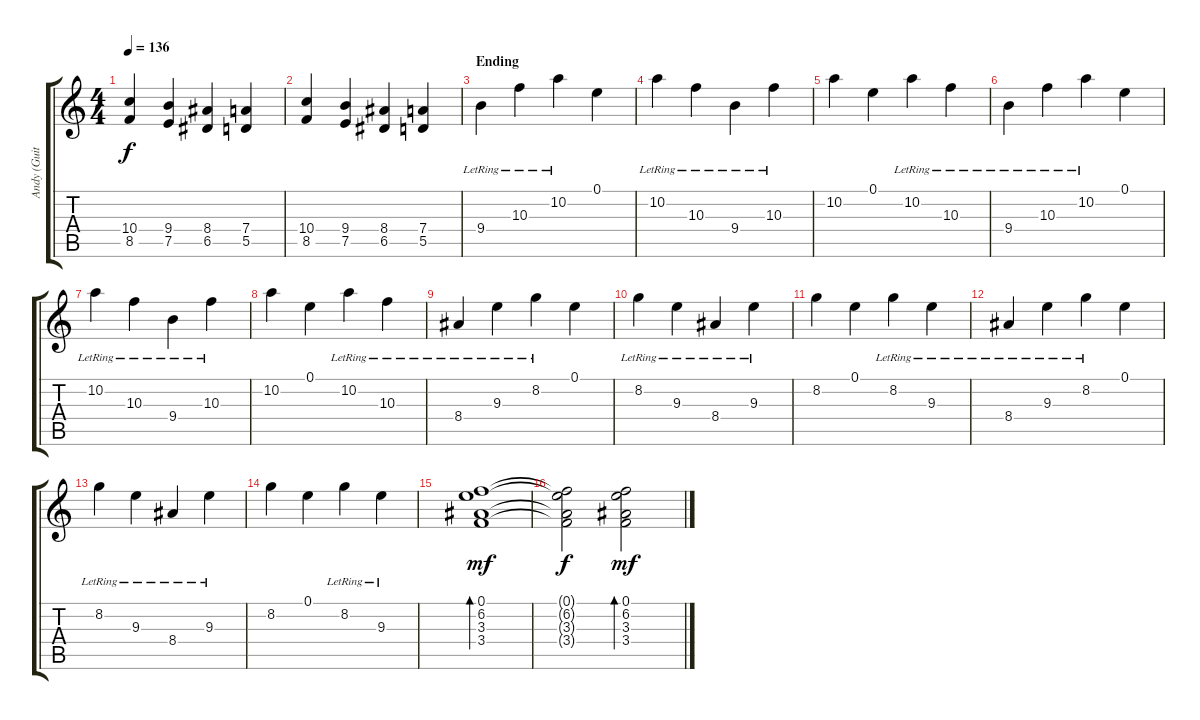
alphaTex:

\track ("Andy (Guitar)" "Andy (Guit") {instrument distortionguitar}
\staff {score tabs}
\tuning (E4 B3 G3 D3 A2 E2) {hide}
\ts (4 4)
\tempo 136
\clef g2
\ks c
(10.4 8.5).4{dy f} (9.4 7.5).4 (8.4 6.5).4 (7.4 5.5).4 |
(10.4 8.5).4 (9.4 7.5).4 (8.4 6.5).4 (7.4 5.5).4 |
\section ("" "Ending")
9.4{lr}.4{volume 16 balance 8 instrument electricguitarclean} 10.3{lr}.4 10.2{lr}.4 0.1.4 |
10.2{lr}.4 10.3{lr}.4 9.4{lr}.4 10.3{lr}.4 |
10.2.4 0.1.4 10.2{lr}.4 10.3{lr}.4 |
9.4{lr}.4 10.3{lr}.4 10.2{lr}.4 0.1.4 |
10.2{lr}.4 10.3{lr}.4 9.4{lr}.4 10.3{lr}.4 |
10.2.4 0.1.4 10.2{lr}.4 10.3{lr}.4 |
8.4{lr}.4 9.3{lr}.4 8.2{lr}.4 0.1.4 |
8.2{lr}.4 9.3{lr}.4 8.4{lr}.4 9.3{lr}.4 |
8.2.4 0.1.4 8.2{lr}.4 9.3{lr}.4 |
8.4{lr}.4 9.3{lr}.4 8.2{lr}.4 0.1.4 |
8.2{lr}.4 9.3{lr}.4 8.4{lr}.4 9.3{lr}.4 |
8.2.4 0.1.4 8.2{lr}.4 9.3{lr}.4 |
(0.1 6.2 3.3 3.4).1{bd 120 dy mf} |
(0.1{t} 6.2{t} 3.3{t} 3.4{t}).2{dy f} (0.1 6.2 3.3 3.4).2{bd 120 dy mf}
